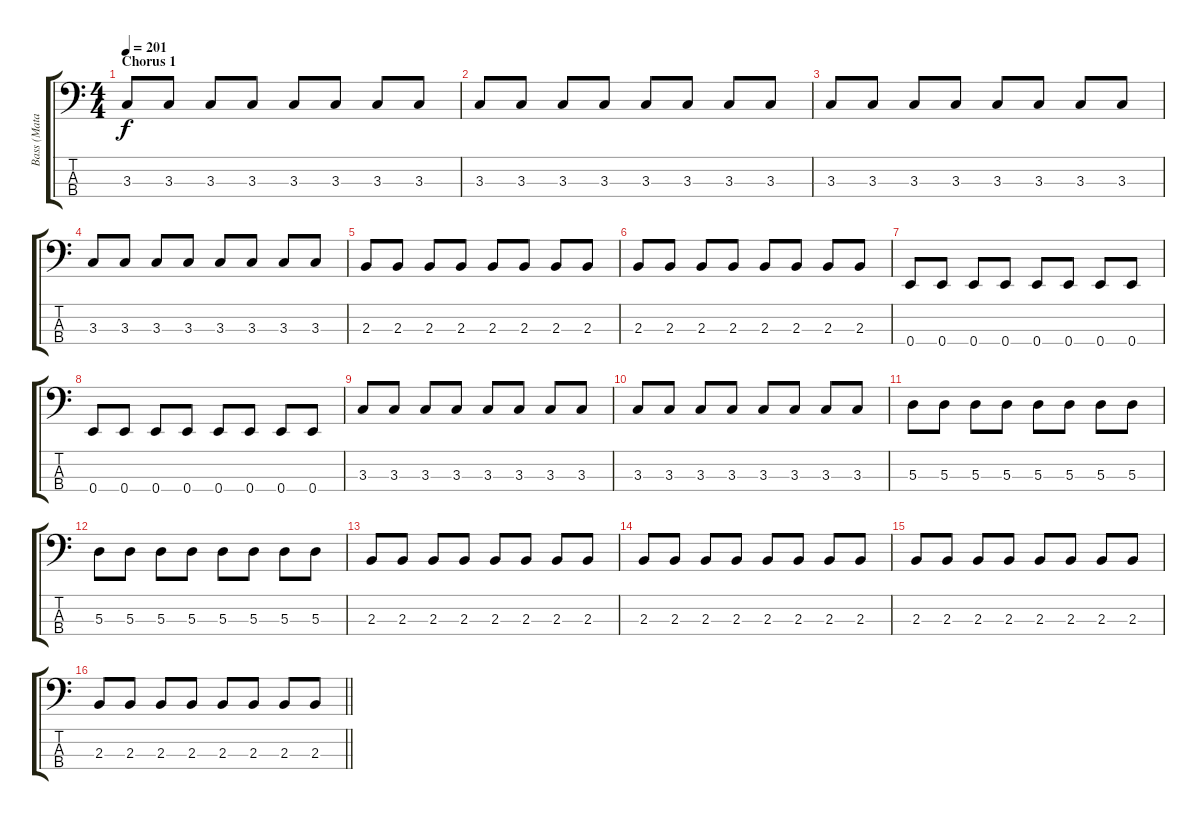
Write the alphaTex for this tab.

\track ("Bass (Matatabi)" "Bass (Mata") {instrument electricbasspick}
\staff {score tabs}
\tuning (G2 D2 A1 E1) {hide}
\ts (4 4)
\section ("" "Chorus 1")
\tempo 201
\clef f4
\ks c
3.3.8{dy f} 3.3.8 3.3.8 3.3.8 3.3.8 3.3.8 3.3.8 3.3.8 |
3.3.8 3.3.8 3.3.8 3.3.8 3.3.8 3.3.8 3.3.8 3.3.8 |
3.3.8 3.3.8 3.3.8 3.3.8 3.3.8 3.3.8 3.3.8 3.3.8 |
3.3.8 3.3.8 3.3.8 3.3.8 3.3.8 3.3.8 3.3.8 3.3.8 |
2.3.8 2.3.8 2.3.8 2.3.8 2.3.8 2.3.8 2.3.8 2.3.8 |
2.3.8 2.3.8 2.3.8 2.3.8 2.3.8 2.3.8 2.3.8 2.3.8 |
0.4.8 0.4.8 0.4.8 0.4.8 0.4.8 0.4.8 0.4.8 0.4.8 |
0.4.8 0.4.8 0.4.8 0.4.8 0.4.8 0.4.8 0.4.8 0.4.8 |
3.3.8 3.3.8 3.3.8 3.3.8 3.3.8 3.3.8 3.3.8 3.3.8 |
3.3.8 3.3.8 3.3.8 3.3.8 3.3.8 3.3.8 3.3.8 3.3.8 |
5.3.8 5.3.8 5.3.8 5.3.8 5.3.8 5.3.8 5.3.8 5.3.8 |
5.3.8 5.3.8 5.3.8 5.3.8 5.3.8 5.3.8 5.3.8 5.3.8 |
2.3.8 2.3.8 2.3.8 2.3.8 2.3.8 2.3.8 2.3.8 2.3.8 |
2.3.8 2.3.8 2.3.8 2.3.8 2.3.8 2.3.8 2.3.8 2.3.8 |
2.3.8 2.3.8 2.3.8 2.3.8 2.3.8 2.3.8 2.3.8 2.3.8 |
\barLineRight lightlight
2.3.8 2.3.8 2.3.8 2.3.8 2.3.8 2.3.8 2.3.8 2.3.8
